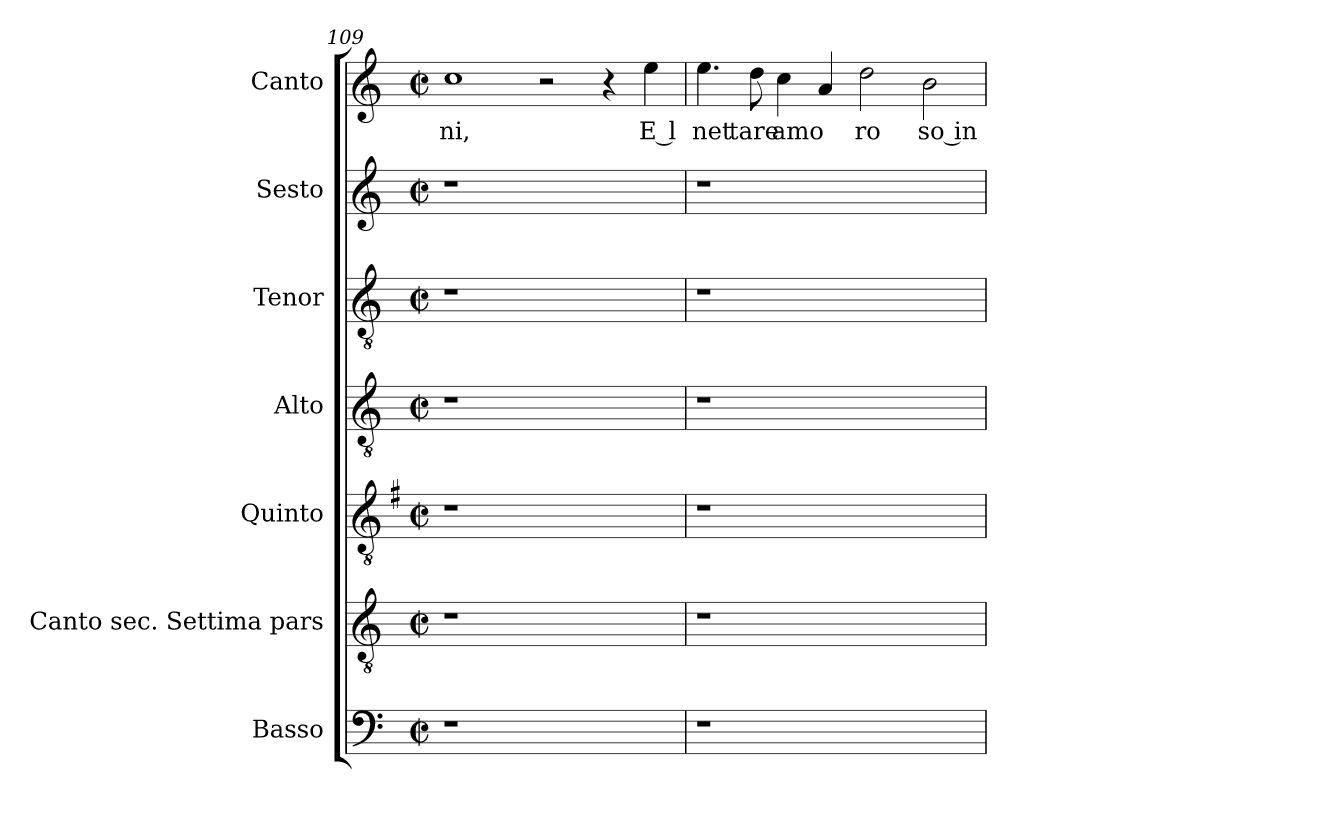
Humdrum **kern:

**kern	**kern	**kern	**kern	**kern	**kern	**kern	**text
*part7	*part6	*part5	*part4	*part3	*part2	*part1	*part1
*staff7	*staff6	*staff5	*staff4	*staff3	*staff2	*staff1	*staff1
*I"Basso	*I"Canto sec. Settima pars	*I"Quinto	*I"Alto	*I"Tenor	*I"Sesto	*I"Canto	*
*	*	*I'Quinto	*I'Alto	*I'Tenor	*I'Sesto	*I'Canto	*
*clefF4	*clefGv2	*clefGv2	*clefGv2	*clefGv2	*clefG2	*clefG2	*
*k[]	*k[]	*k[f#]	*k[]	*k[]	*k[]	*k[]	*
*C:	*C:	*G:	*C:	*C:	*C:	*C:	*
*M2/2	*M2/2	*M2/2	*M2/2	*M2/2	*M2/2	*M2/2	*
*met(c|)	*met(c|)	*met(c|)	*met(c|)	*met(c|)	*met(c|)	*met(c|)	*
=109	=109	=109	=109	=109	=109	=109	=109
!	!	!	!	!	!	!	!LO:LY:b
1r	1r	1r	1r	1r	1r	1cc	ni,
1ryy	1ryy	1ryy	1ryy	1ryy	1ryy	2r	.
.	.	.	.	.	.	4r	.
!	!	!	!	!	!	!	!LO:LY:b:rj
.	.	.	.	.	.	4ee\	E l
=110	=110	=110	=110	=110	=110	=110	=110
!	!	!	!	!	!	!	!LO:LY:b
1r	1r	1r	1r	1r	1r	4.ee\	net
!	!	!	!	!	!	!	!LO:LY:b
.	.	.	.	.	.	8dd\	tare
!	!	!	!	!	!	!	!LO:LY:b
.	.	.	.	.	.	4cc\	amo
.	.	.	.	.	.	4a/	.
!	!	!	!	!	!	!	!LO:LY:b
1ryy	1ryy	1ryy	1ryy	1ryy	1ryy	2dd\	ro
!	!	!	!	!	!	!	!LO:LY:b:rj
.	.	.	.	.	.	2b\	so in
=	=	=	=	=	=	=	=
*-	*-	*-	*-	*-	*-	*-	*-
